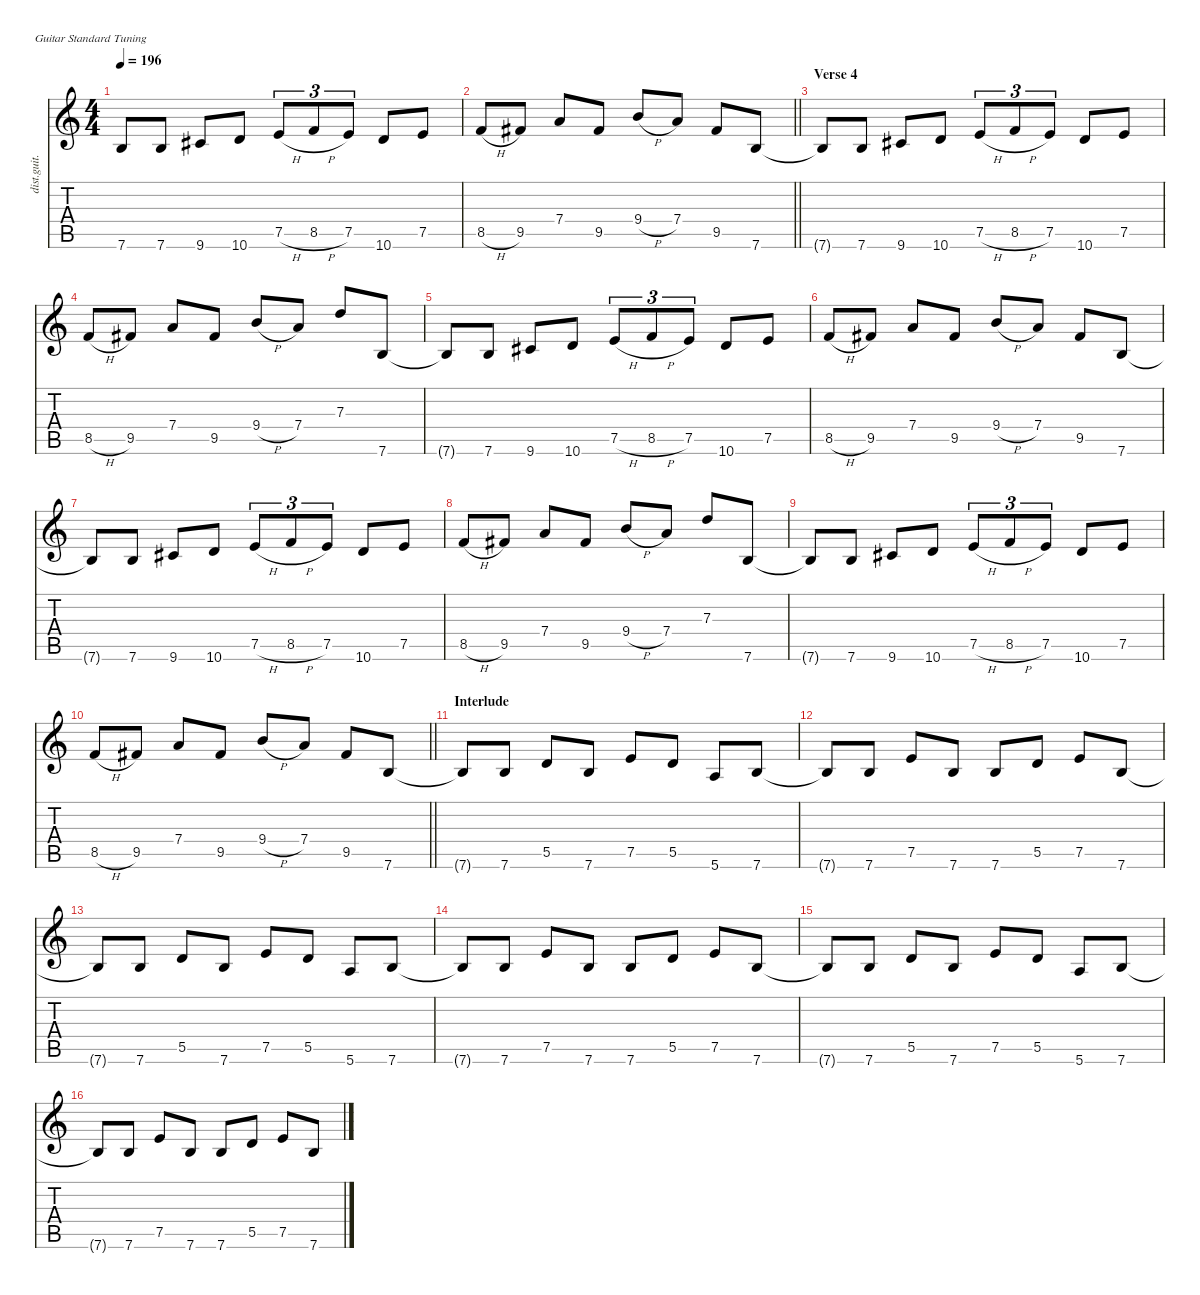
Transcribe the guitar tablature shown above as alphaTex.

\defaultSystemsLayout 4
\hideDynamics
\bracketExtendMode nobrackets
\track ("Mustaine" "dist.guit.") {mute instrument distortionguitar}
\staff {score tabs}
\tuning (E4 B3 G3 D3 A2 E2)
\ts (4 4)
\tempo 196
\clef g2
\ks c
7.6{t}.8{dy f} 7.6.8 9.6{acc #}.8 10.6.8 7.5{h}.8{tu (3 2)} 8.5{h}.8{tu (3 2)} 7.5.8{tu (3 2)} 10.6.8 7.5.8 |
\barLineRight lightlight
8.5{h}.8 9.5{acc #}.8 7.4.8 9.5{acc #}.8 9.4{h}.8 7.4.8 9.5{acc #}.8 7.6.8 |
\section ("" "Verse 4")
7.6{t}.8 7.6.8 9.6{acc #}.8 10.6.8 7.5{h}.8{tu (3 2)} 8.5{h}.8{tu (3 2)} 7.5.8{tu (3 2)} 10.6.8 7.5.8 |
8.5{h}.8 9.5{acc #}.8 7.4.8 9.5{acc #}.8 9.4{h}.8 7.4.8 7.3.8 7.6.8 |
7.6{t}.8 7.6.8 9.6{acc #}.8 10.6.8 7.5{h}.8{tu (3 2)} 8.5{h}.8{tu (3 2)} 7.5.8{tu (3 2)} 10.6.8 7.5.8 |
8.5{h}.8 9.5{acc #}.8 7.4.8 9.5{acc #}.8 9.4{h}.8 7.4.8 9.5{acc #}.8 7.6.8 |
7.6{t}.8 7.6.8 9.6{acc #}.8 10.6.8 7.5{h}.8{tu (3 2)} 8.5{h}.8{tu (3 2)} 7.5.8{tu (3 2)} 10.6.8 7.5.8 |
8.5{h}.8 9.5{acc #}.8 7.4.8 9.5{acc #}.8 9.4{h}.8 7.4.8 7.3.8 7.6.8 |
7.6{t}.8 7.6.8 9.6{acc #}.8 10.6.8 7.5{h}.8{tu (3 2)} 8.5{h}.8{tu (3 2)} 7.5.8{tu (3 2)} 10.6.8 7.5.8 |
\barLineRight lightlight
8.5{h}.8 9.5{acc #}.8 7.4.8 9.5{acc #}.8 9.4{h}.8 7.4.8 9.5{acc #}.8 7.6.8 |
\section ("" "Interlude")
7.6{t}.8 7.6.8 5.5.8 7.6.8 7.5.8 5.5.8 5.6.8 7.6.8 |
7.6{t}.8 7.6.8 7.5.8 7.6.8 7.6.8 5.5.8 7.5.8 7.6.8 |
7.6{t}.8 7.6.8 5.5.8 7.6.8 7.5.8 5.5.8 5.6.8 7.6.8 |
7.6{t}.8 7.6.8 7.5.8 7.6.8 7.6.8 5.5.8 7.5.8 7.6.8 |
7.6{t}.8 7.6.8 5.5.8 7.6.8 7.5.8 5.5.8 5.6.8 7.6.8 |
7.6{t}.8 7.6.8 7.5.8 7.6.8 7.6.8 5.5.8 7.5.8 7.6.8
